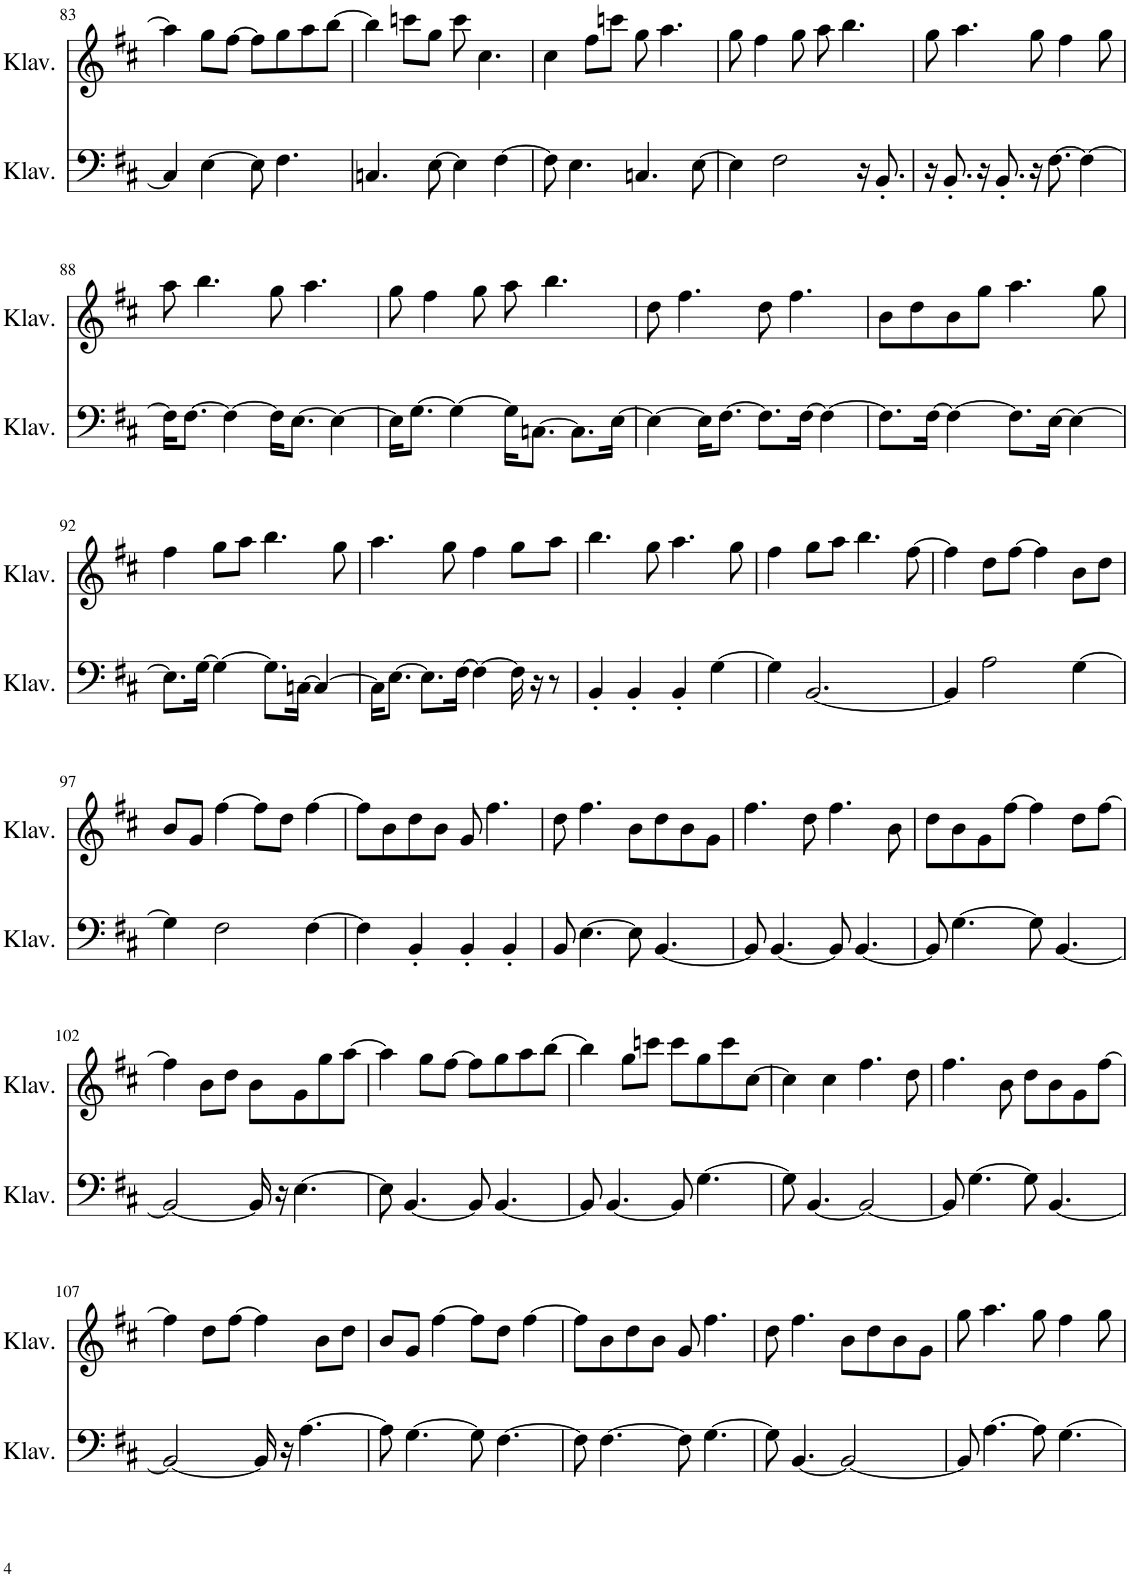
**kern	**kern
*part2	*part1
*staff2	*staff1
*I"Klavier	*I"Klavier
*I'Klav.	*I'Klav.
!!LO:PB:g=z
*clefF4	*clefG2
*k[f#c#]	*k[f#c#]
*M4/4	*M4/4
=83	=83
4C/]	4aa\]
[4E\	8gg\L
.	[8ff#\J
8E\]	8ff#\L]
4.F#\	8gg\
.	8aa\
.	[8bb\J
=84	=84
4.Cn/	4bb\]
.	8cccn\L
[8E\	8gg\J
4E\]	8ccc\
.	4.cc#\
[4F#\	.
=85	=85
8F#\]	4cc#\
4.E\	.
.	8ff#\L
.	8cccn\J
4.Cn/	8gg\
.	4.aa\
[8E\	.
=86	=86
4E\]	8gg\
.	4ff#\
2F#\	.
.	8gg\
.	8aa\
.	4.bb\
16r	.
8.BB'/	.
=87	=87
16r	8gg\
8.BB'/	.
.	4.aa\
16r	.
8.BB'/	.
16r	8gg\
[8.F#\	.
.	4ff#\
4F#\_	.
.	8gg\
!!LO:LB:g=z
=88	=88
16F#\KL]	8aa\
[8.F#\J	.
.	4.bb\
4F#\_	.
16F#\KL]	8gg\
[8.E\J	.
.	4.aa\
4E\_	.
=89	=89
16E\KL]	8gg\
[8.G\J	.
.	4ff#\
4G\_	.
.	8gg\
16G\KL]	8aa\
[8.Cn\J	.
.	4.bb\
8.C\L]	.
[16E\Jk	.
=90	=90
4E\_	8dd\
.	4.ff#\
16E\KL]	.
[8.F#\J	.
8.F#\L]	8dd\
.	4.ff#\
[16F#\Jk	.
4F#\_	.
=91	=91
8.F#\L]	8b\L
.	8dd\
[16F#\Jk	.
4F#\_	8b\
.	8gg\J
8.F#\L]	4.aa\
[16E\Jk	.
4E\_	.
.	8gg\
!!LO:LB:g=z
=92	=92
8.E\L]	4ff#\
[16G\Jk	.
4G\_	8gg\L
.	8aa\J
8.G\L]	4.bb\
[16Cn\Jk	.
4C/_	.
.	8gg\
=93	=93
16C\KL]	4.aa\
[8.E\J	.
8.E\L]	.
.	8gg\
[16F#\Jk	.
4F#\_	4ff#\
16F#\]	8gg\L
16r	.
8r	8aa\J
=94	=94
4BB'/	4.bb\
4BB'/	.
.	8gg\
4BB'/	4.aa\
[4G\	.
.	8gg\
=95	=95
4G\]	4ff#\
[2.BB/	8gg\L
.	8aa\J
.	4.bb\
.	[8ff#\
=96	=96
4BB/]	4ff#\]
2A\	8dd\L
.	[8ff#\J
.	4ff#\]
[4G\	8b\L
.	8dd\J
!!LO:LB:g=z
=97	=97
4G\]	8b/L
.	8g/J
2F#\	[4ff#\
.	8ff#\L]
.	8dd\J
[4F#\	[4ff#\
=98	=98
4F#\]	8ff#\L]
.	8b\
4BB'/	8dd\
.	8b\J
4BB'/	8g/
.	4.ff#\
4BB'/	.
=99	=99
8BB/	8dd\
[4.E\	4.ff#\
8E\]	8b\L
[4.BB/	8dd\
.	8b\
.	8g\J
=100	=100
8BB/]	4.ff#\
[4.BB/	.
.	8dd\
8BB/]	4.ff#\
[4.BB/	.
.	8b\
=101	=101
8BB/]	8dd\L
[4.G\	8b\
.	8g\
.	[8ff#\J
8G\]	4ff#\]
[4.BB/	.
.	8dd\L
.	[8ff#\J
!!LO:LB:g=z
=102	=102
2BB/_	4ff#\]
.	8b\L
.	8dd\J
16BB/]	8b\L
16r	.
[4.E\	8g\
.	8gg\
.	[8aa\J
=103	=103
8E\]	4aa\]
[4.BB/	.
.	8gg\L
.	[8ff#\J
8BB/]	8ff#\L]
[4.BB/	8gg\
.	8aa\
.	[8bb\J
=104	=104
8BB/]	4bb\]
[4.BB/	.
.	8gg\L
.	8cccn\J
8BB/]	8ccc\L
[4.G\	8gg\
.	8ccc\
.	[8cc#\J
=105	=105
8G\]	4cc#\]
[4.BB/	.
.	4cc#\
2BB/_	4.ff#\
.	8dd\
=106	=106
8BB/]	4.ff#\
[4.G\	.
.	8b\
8G\]	8dd\L
[4.BB/	8b\
.	8g\
.	[8ff#\J
!!LO:LB:g=z
=107	=107
2BB/_	4ff#\]
.	8dd\L
.	[8ff#\J
16BB/]	4ff#\]
16r	.
[4.A\	.
.	8b\L
.	8dd\J
=108	=108
8A\]	8b/L
[4.G\	8g/J
.	[4ff#\
8G\]	8ff#\L]
[4.F#\	8dd\J
.	[4ff#\
=109	=109
8F#\]	8ff#\L]
[4.F#\	8b\
.	8dd\
.	8b\J
8F#\]	8g/
[4.G\	4.ff#\
=110	=110
8G\]	8dd\
[4.BB/	4.ff#\
2BB/_	8b\L
.	8dd\
.	8b\
.	8g\J
=111	=111
8BB/]	8gg\
[4.A\	4.aa\
8A\]	8gg\
[4.G\	4ff#\
.	8gg\
=	=
*-	*-
